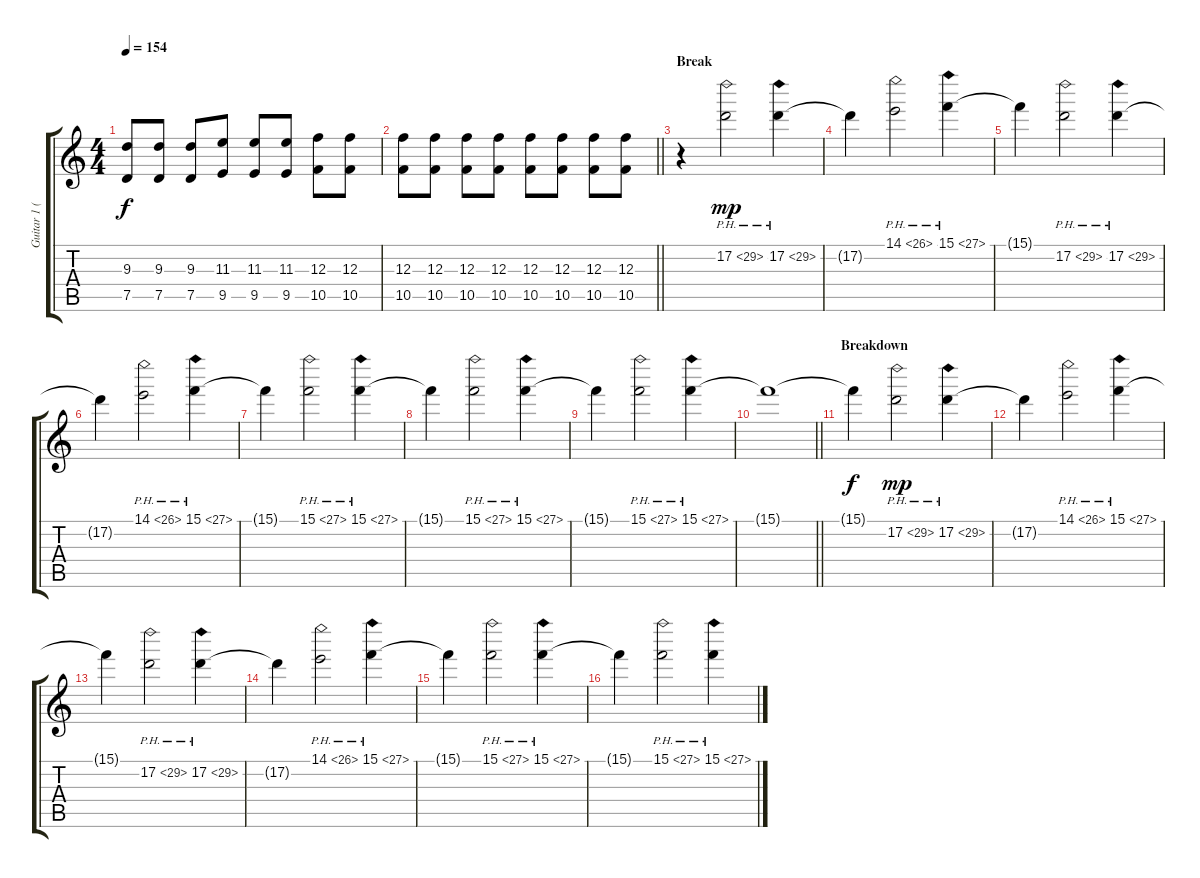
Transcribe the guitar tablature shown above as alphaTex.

\track ("Guitar 1 (Dan Jacobs)" "Guitar 1 (") {instrument distortionguitar}
\staff {score tabs}
\tuning (D4 A3 F3 C3 G2 C2) {hide}
\ts (4 4)
\tempo 154
\clef g2
\ks c
(9.3 7.5).8{dy f} (9.3 7.5).8 (9.3 7.5).8 (11.3 9.5).8 (11.3 9.5).8 (11.3 9.5).8 (12.3 10.5).8 (12.3 10.5).8 |
\barLineRight lightlight
(12.3 10.5).8 (12.3 10.5).8 (12.3 10.5).8 (12.3 10.5).8 (12.3 10.5).8 (12.3 10.5).8 (12.3 10.5).8 (12.3 10.5).8 |
\section ("" "Break")
r.4{volume 7} 17.2{ph 12}.2{dy mp} 17.2{ph 12}.4 |
17.2{t}.4 14.1{ph 12}.2 15.1{ph 12}.4 |
15.1{t}.4 17.2{ph 12}.2 17.2{ph 12}.4 |
17.2{t}.4 14.1{ph 12}.2 15.1{ph 12}.4 |
15.1{t}.4 15.1{ph 12}.2 15.1{ph 12}.4 |
15.1{t}.4 15.1{ph 12}.2 15.1{ph 12}.4 |
15.1{t}.4 15.1{ph 12}.2 15.1{ph 12}.4 |
\barLineRight lightlight
15.1{t}.1 |
\section ("" "Breakdown")
15.1{t}.4{dy f} 17.2{ph 12}.2{dy mp} 17.2{ph 12}.4 |
17.2{t}.4 14.1{ph 12}.2 15.1{ph 12}.4 |
15.1{t}.4 17.2{ph 12}.2 17.2{ph 12}.4 |
17.2{t}.4 14.1{ph 12}.2 15.1{ph 12}.4 |
15.1{t}.4 15.1{ph 12}.2 15.1{ph 12}.4 |
15.1{t}.4 15.1{ph 12}.2 15.1{ph 12}.4
